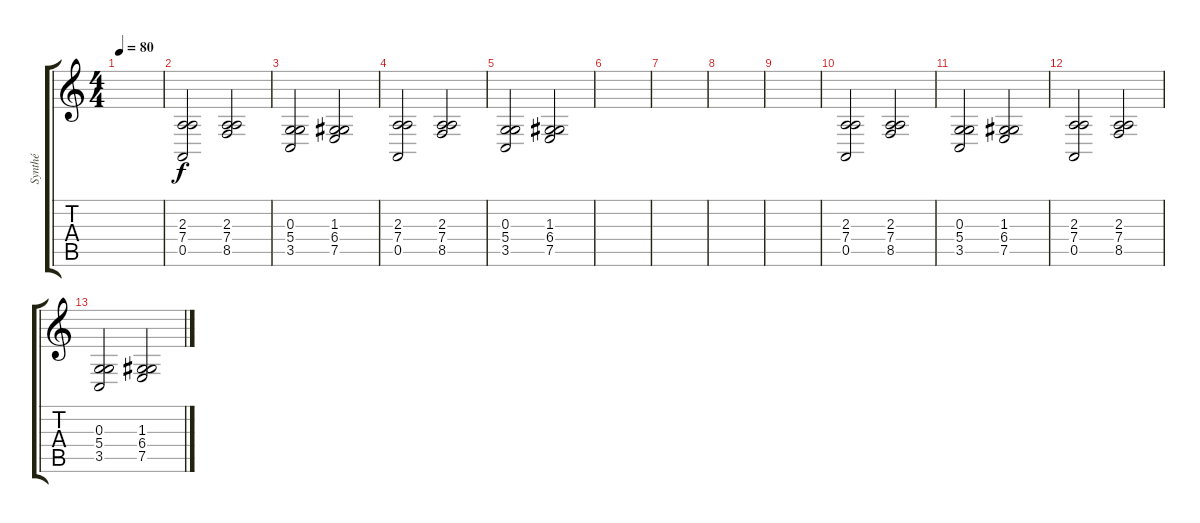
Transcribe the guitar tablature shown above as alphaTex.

\track ("Synthé" "Synthé") {instrument stringensemble1}
\staff {score tabs}
\tuning (E4 B3 G3 D3 A2 E2) {hide}
\ts (4 4)
\tempo 80
\clef g2
\ks c
|
(2.3 7.4 0.5).2 (2.3 7.4 8.5).2 |
(0.3 5.4 3.5).2 (1.3 6.4 7.5).2 |
(2.3 7.4 0.5).2 (2.3 7.4 8.5).2 |
(0.3 5.4 3.5).2 (1.3 6.4 7.5).2 |
|
|
|
|
(2.3 7.4 0.5).2 (2.3 7.4 8.5).2 |
(0.3 5.4 3.5).2 (1.3 6.4 7.5).2 |
(2.3 7.4 0.5).2 (2.3 7.4 8.5).2 |
(0.3 5.4 3.5).2 (1.3 6.4 7.5).2
